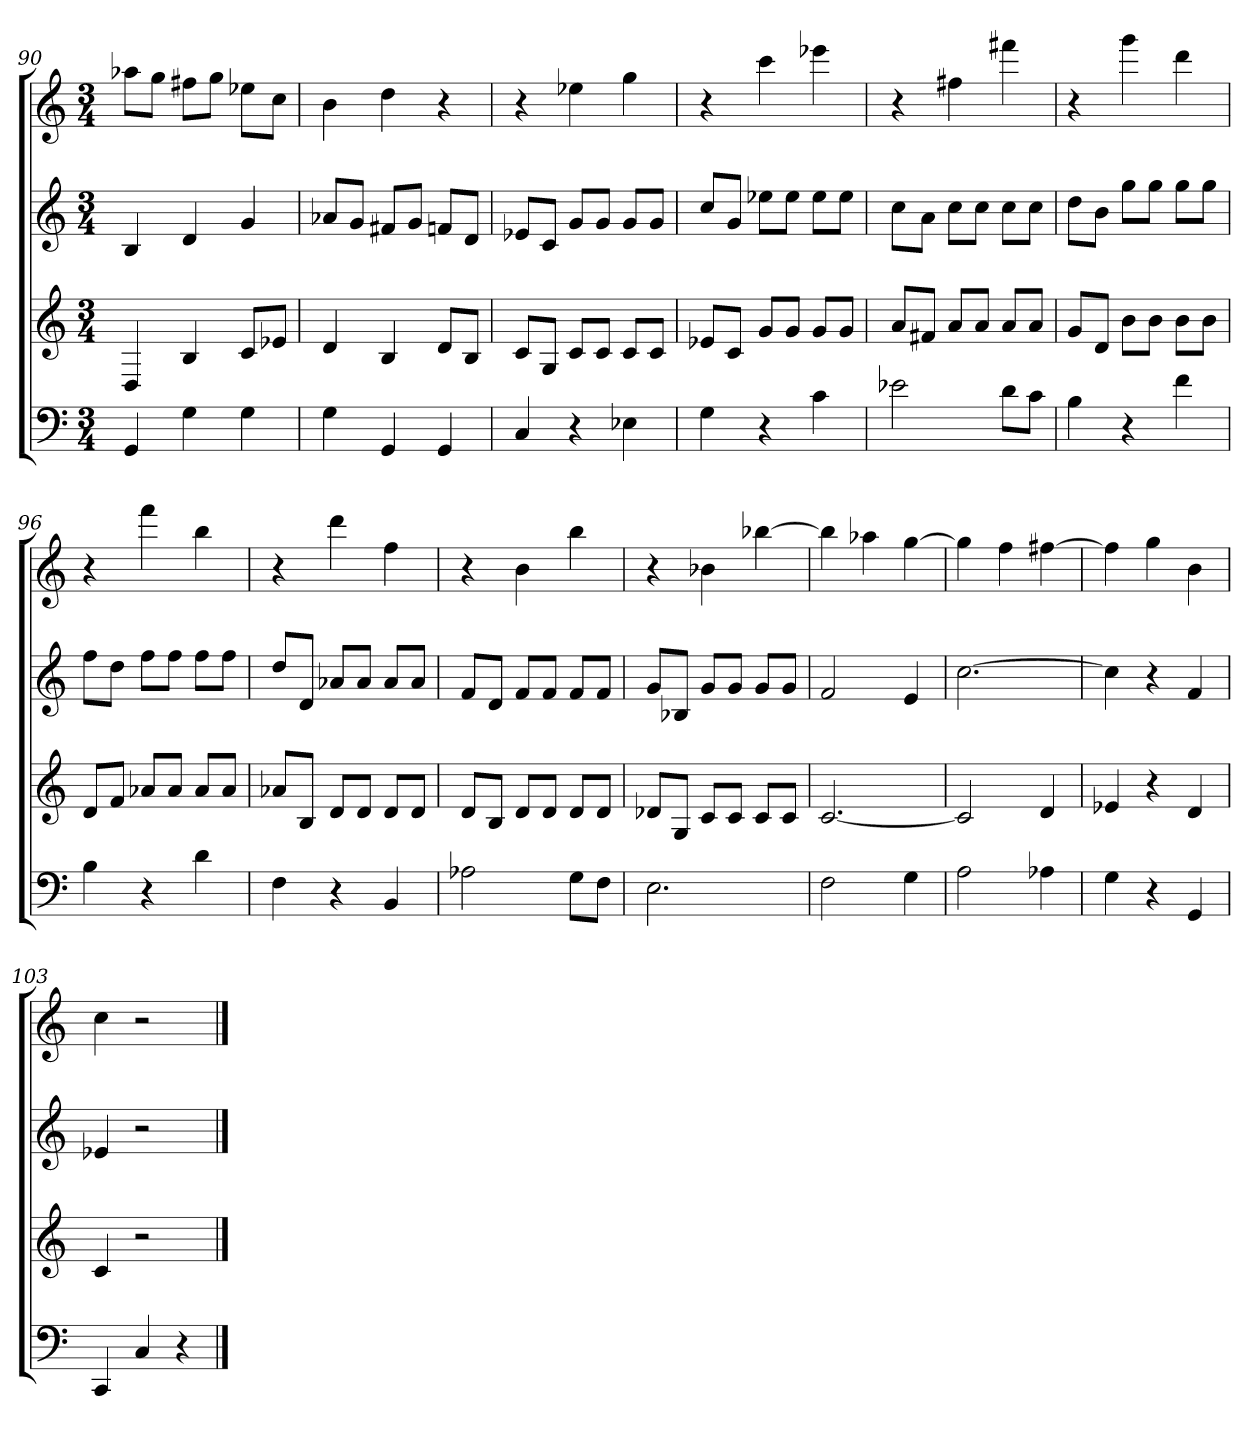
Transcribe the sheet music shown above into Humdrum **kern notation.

**kern	**kern	**kern	**kern
*part4	*part3	*part2	*part1
*staff4	*staff3	*staff2	*staff1
*k[]	*k[]	*k[]	*k[]
*C:	*C:	*C:	*C:
*M3/4	*M3/4	*M3/4	*M3/4
=90	=90	=90	=90
4GG	4D	4B	8aa-XL
.	.	.	8ggJ
4G	4B	4d	8ff#XL
.	.	.	8ggJ
4G	8cL	4g	8ee-XL
.	8e-XJ	.	8ccJ
=91	=91	=91	=91
4G	4d	8a-XL	4b
.	.	8gJ	.
4GG	4B	8f#XL	4dd
.	.	8gJ	.
4GG	8dL	8fnL	4r
.	8BJ	8dJ	.
=92	=92	=92	=92
4C	8cL	8e-XL	4r
.	8GJ	8cJ	.
4r	8cL	8gL	4ee-X
.	8cJ	8gJ	.
4E-X	8cL	8gL	4gg
.	8cJ	8gJ	.
=93	=93	=93	=93
4G	8e-XL	8ccL	4r
.	8cJ	8gJ	.
4r	8gL	8ee-XL	4ccc
.	8gJ	8ee-J	.
4c	8gL	8ee-L	4eee-X
.	8gJ	8ee-J	.
=94	=94	=94	=94
2e-X	8aL	8ccL	4r
.	8f#XJ	8aJ	.
.	8aL	8ccL	4ff#X
.	8aJ	8ccJ	.
8dL	8aL	8ccL	4fff#X
8cJ	8aJ	8ccJ	.
=95	=95	=95	=95
4B	8gL	8ddL	4r
.	8dJ	8bJ	.
4r	8bL	8ggL	4ggg
.	8bJ	8ggJ	.
4f	8bL	8ggL	4ddd
.	8bJ	8ggJ	.
=96	=96	=96	=96
4B	8dL	8ffL	4r
.	8fJ	8ddJ	.
4r	8a-XL	8ffL	4fff
.	8a-J	8ffJ	.
4d	8a-L	8ffL	4bb
.	8a-J	8ffJ	.
=97	=97	=97	=97
4F	8a-XL	8ddL	4r
.	8BJ	8dJ	.
4r	8dL	8a-XL	4ddd
.	8dJ	8a-J	.
4BB	8dL	8a-L	4ff
.	8dJ	8a-J	.
=98	=98	=98	=98
2A-X	8dL	8fL	4r
.	8BJ	8dJ	.
.	8dL	8fL	4b
.	8dJ	8fJ	.
8GL	8dL	8fL	4bb
8FJ	8dJ	8fJ	.
=99	=99	=99	=99
2.E	8d-XL	8gL	4r
.	8GJ	8B-XJ	.
.	8cL	8gL	4b-X
.	8cJ	8gJ	.
.	8cL	8gL	[4bb-X
.	8cJ	8gJ	.
=100	=100	=100	=100
2F	[2.c	2f	4bb-]
.	.	.	4aa-X
4G	.	4e	[4gg
=101	=101	=101	=101
2A	2c]	[2.cc	4gg]
.	.	.	4ff
4A-X	4d	.	[4ff#X
=102	=102	=102	=102
4G	4e-X	4cc]	4ff#]
4r	4r	4r	4gg
4GG	4d	4f	4b
=103	=103	=103	=103
4CC	4c	4e-X	4cc
4C	2r	2r	2r
4r	.	.	.
==	==	==	==
*-	*-	*-	*-
